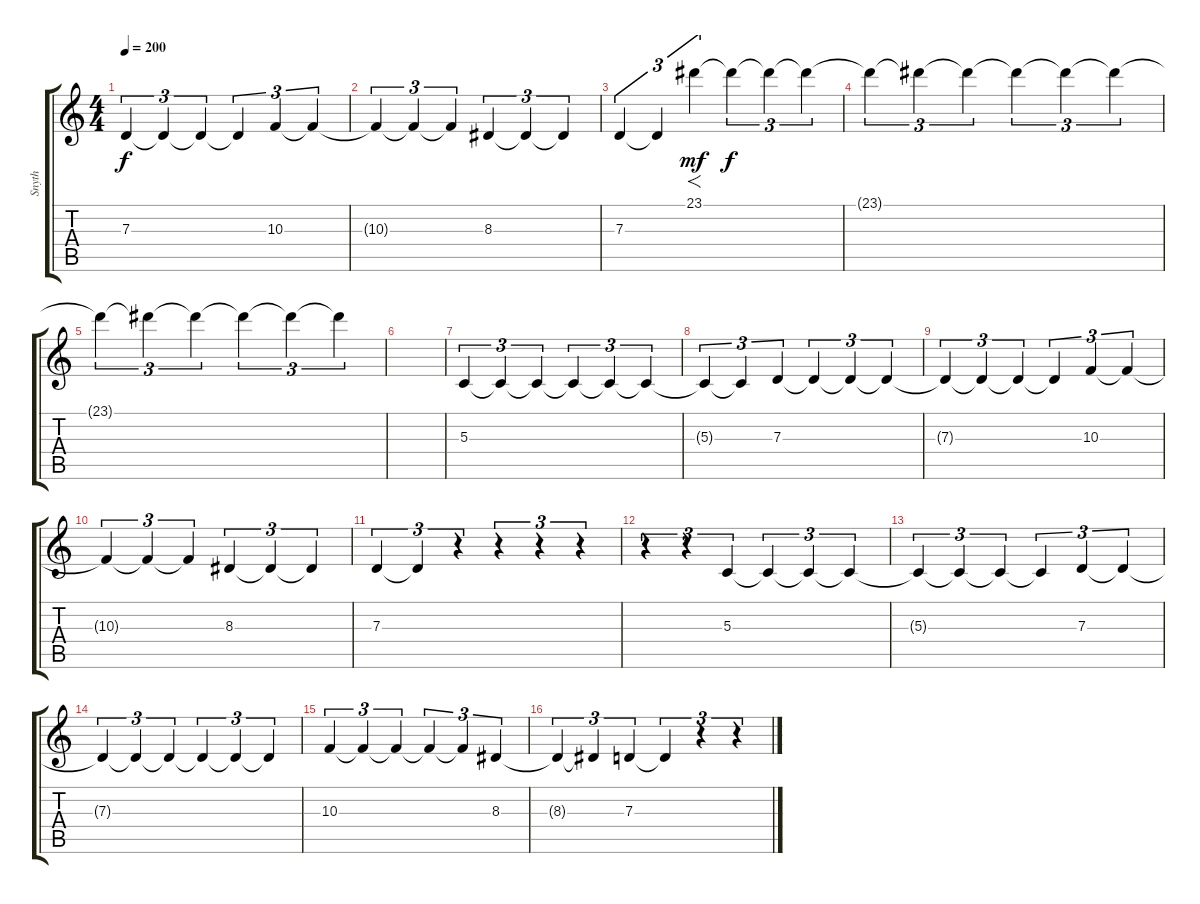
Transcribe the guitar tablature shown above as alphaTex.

\track ("Snyth" "Snyth") {instrument pad4choir}
\staff {score tabs}
\tuning (E4 B3 G3 D3 A2 E2) {hide}
\ts (4 4)
\tempo 200
\clef g2
\ks c
7.3{t}.4{tu (3 2) dy f} 7.3{t}.4{tu (3 2)} 7.3{t}.4{tu (3 2)} 7.3{t}.4{tu (3 2)} 10.3.4{tu (3 2)} 10.3{t}.4{tu (3 2)} |
10.3{t}.4{tu (3 2)} 10.3{t}.4{tu (3 2)} 10.3{t}.4{tu (3 2)} 8.3.4{tu (3 2)} 8.3{t}.4{tu (3 2)} 8.3{t}.4{tu (3 2)} |
7.3.4{tu (3 2)} 7.3{t}.4{tu (3 2)} 23.1.4{f tu (3 2) dy mf} 23.1{t}.4{tu (3 2) dy f} 23.1{t}.4{tu (3 2)} 23.1{t}.4{tu (3 2)} |
23.1{t}.4{tu (3 2)} 23.1{t}.4{tu (3 2)} 23.1{t}.4{tu (3 2)} 23.1{t}.4{tu (3 2)} 23.1{t}.4{tu (3 2)} 23.1{t}.4{tu (3 2)} |
23.1{t}.4{tu (3 2)} 23.1{t}.4{tu (3 2)} 23.1{t}.4{tu (3 2)} 23.1{t}.4{tu (3 2)} 23.1{t}.4{tu (3 2)} 23.1{t}.4{tu (3 2)} |
|
5.3.4{tu (3 2)} 5.3{t}.4{tu (3 2)} 5.3{t}.4{tu (3 2)} 5.3{t}.4{tu (3 2)} 5.3{t}.4{tu (3 2)} 5.3{t}.4{tu (3 2)} |
5.3{t}.4{tu (3 2)} 5.3{t}.4{tu (3 2)} 7.3.4{tu (3 2)} 7.3{t}.4{tu (3 2)} 7.3{t}.4{tu (3 2)} 7.3{t}.4{tu (3 2)} |
7.3{t}.4{tu (3 2)} 7.3{t}.4{tu (3 2)} 7.3{t}.4{tu (3 2)} 7.3{t}.4{tu (3 2)} 10.3.4{tu (3 2)} 10.3{t}.4{tu (3 2)} |
10.3{t}.4{tu (3 2)} 10.3{t}.4{tu (3 2)} 10.3{t}.4{tu (3 2)} 8.3.4{tu (3 2)} 8.3{t}.4{tu (3 2)} 8.3{t}.4{tu (3 2)} |
7.3.4{tu (3 2)} 7.3{t}.4{tu (3 2)} r.4{tu (3 2)} r.4{tu (3 2)} r.4{tu (3 2)} r.4{tu (3 2)} |
r.4{tu (3 2)} r.4{tu (3 2)} 5.3.4{tu (3 2)} 5.3{t}.4{tu (3 2)} 5.3{t}.4{tu (3 2)} 5.3{t}.4{tu (3 2)} |
5.3{t}.4{tu (3 2)} 5.3{t}.4{tu (3 2)} 5.3{t}.4{tu (3 2)} 5.3{t}.4{tu (3 2)} 7.3.4{tu (3 2)} 7.3{t}.4{tu (3 2)} |
7.3{t}.4{tu (3 2)} 7.3{t}.4{tu (3 2)} 7.3{t}.4{tu (3 2)} 7.3{t}.4{tu (3 2)} 7.3{t}.4{tu (3 2)} 7.3{t}.4{tu (3 2)} |
10.3.4{tu (3 2)} 10.3{t}.4{tu (3 2)} 10.3{t}.4{tu (3 2)} 10.3{t}.4{tu (3 2)} 10.3{t}.4{tu (3 2)} 8.3.4{tu (3 2)} |
8.3{t}.4{tu (3 2)} 8.3{t}.4{tu (3 2)} 7.3.4{tu (3 2)} 7.3{t}.4{tu (3 2)} r.4{tu (3 2)} r.4{tu (3 2)}
